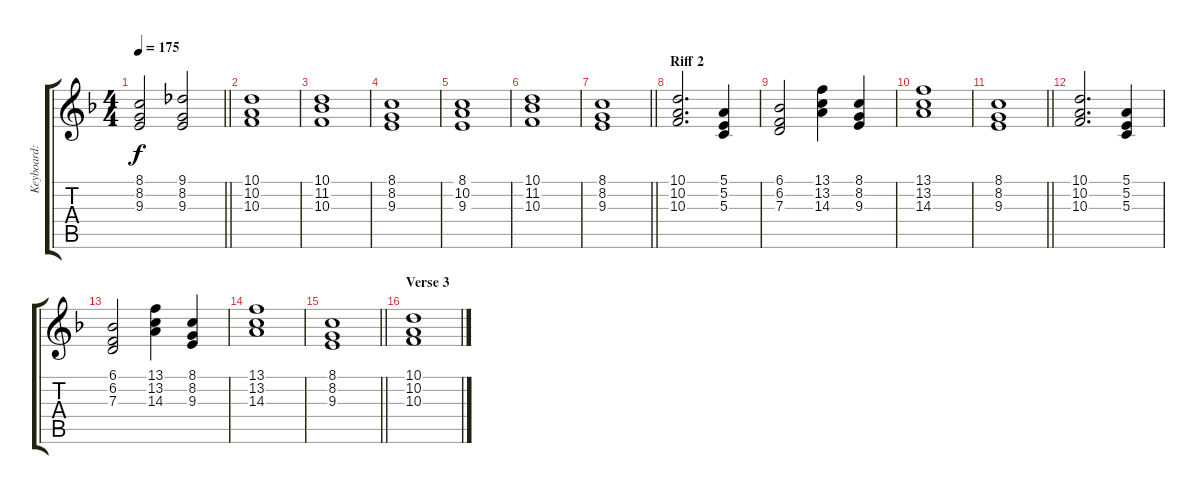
\track ("Keyboard: Juha Mäenpää" "Keyboard: ") {instrument stringensemble1}
\staff {score tabs}
\tuning (E4 B3 G3 D3 A2 E2) {hide}
\ts (4 4)
\tempo 175
\clef g2
\barLineRight lightlight
\ks dminor
(8.1{t} 8.2{t} 9.3{t}).2{dy f} (9.1 8.2 9.3).2 |
(10.1 10.2 10.3).1 |
(10.1 11.2 10.3).1 |
(8.1 8.2 9.3).1 |
(8.1 10.2 9.3).1 |
(10.1 11.2 10.3).1 |
\barLineRight lightlight
(8.1 8.2 9.3).1 |
\section ("" "Riff 2")
(10.1 10.2 10.3).2{d} (5.1 5.2 5.3).4 |
(6.1 6.2 7.3).2 (13.1 13.2 14.3).4 (8.1 8.2 9.3).4 |
(13.1 13.2 14.3).1 |
\barLineRight lightlight
(8.1 8.2 9.3).1 |
(10.1 10.2 10.3).2{d} (5.1 5.2 5.3).4 |
(6.1 6.2 7.3).2 (13.1 13.2 14.3).4 (8.1 8.2 9.3).4 |
(13.1 13.2 14.3).1 |
\barLineRight lightlight
(8.1 8.2 9.3).1 |
\section ("" "Verse 3")
(10.1 10.2 10.3).1
